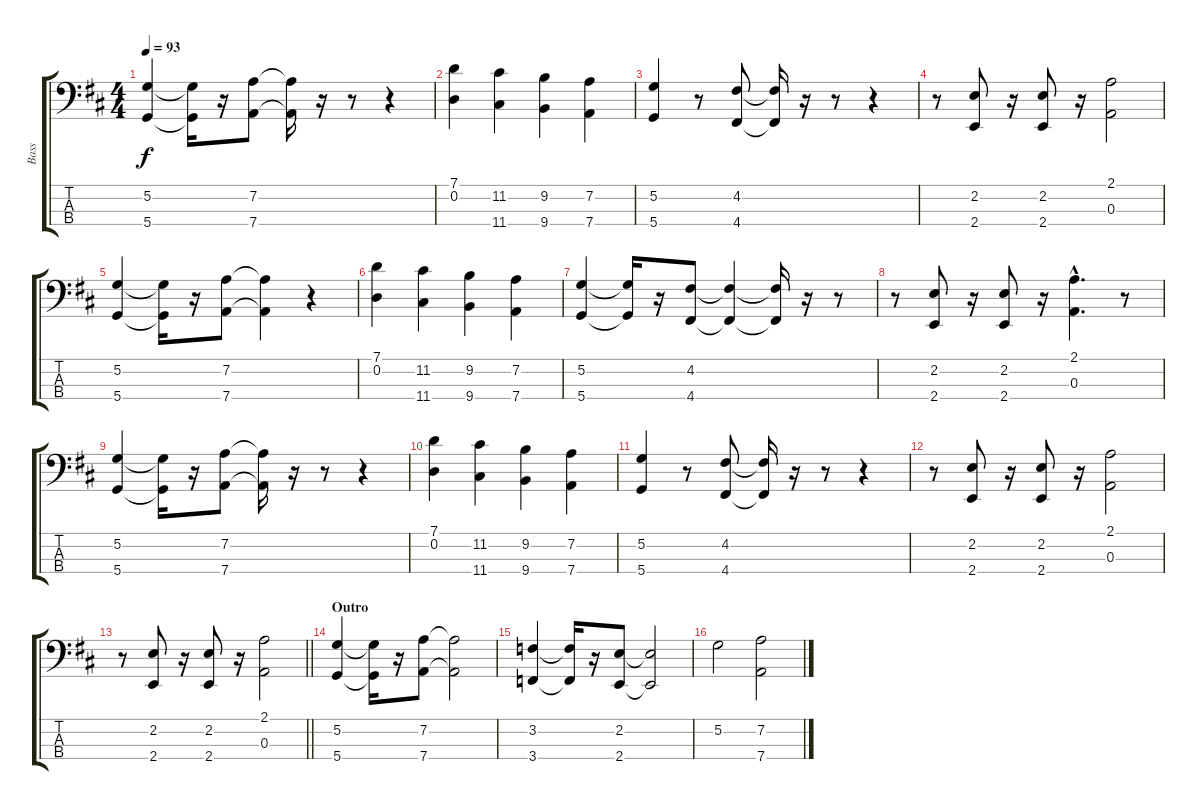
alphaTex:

\track ("Bass" "Bass") {instrument fretlessbass}
\staff {score tabs}
\tuning (G2 D2 A1 D1) {hide}
\ts (4 4)
\tempo 93
\clef f4
\ks d
(5.2 5.4).4{dy f} (5.2{t} 5.4{t}).16 r.16 (7.2 7.4).8 (7.2{t} 7.4{t}).16 r.16 r.8 r.4 |
(7.1 0.2).4 (11.2 11.4).4 (9.2 9.4).4 (7.2 7.4).4 |
(5.2 5.4).4 r.8 (4.2 4.4).8 (4.2{t} 4.4{t}).16 r.16 r.8 r.4 |
r.8 (2.2 2.4).8 r.16 (2.2 2.4).8 r.16 (2.1 0.3).2 |
(5.2 5.4).4 (5.2{t} 5.4{t}).16 r.16 (7.2 7.4).8 (7.2{t} 7.4{t}).4 r.4 |
(7.1 0.2).4 (11.2 11.4).4 (9.2 9.4).4 (7.2 7.4).4 |
(5.2 5.4).4 (5.2{t} 5.4{t}).16 r.16 (4.2 4.4).8 (4.2{t} 4.4{t}).4 (4.2{t} 4.4{t}).16 r.16 r.8 |
r.8 (2.2 2.4).8 r.16 (2.2 2.4).8 r.16 (2.1{hac} 0.3{hac}).4{d} r.8 |
(5.2 5.4).4 (5.2{t} 5.4{t}).16 r.16 (7.2 7.4).8 (7.2{t} 7.4{t}).16 r.16 r.8 r.4 |
(7.1 0.2).4 (11.2 11.4).4 (9.2 9.4).4 (7.2 7.4).4 |
(5.2 5.4).4 r.8 (4.2 4.4).8 (4.2{t} 4.4{t}).16 r.16 r.8 r.4 |
r.8 (2.2 2.4).8 r.16 (2.2 2.4).8 r.16 (2.1 0.3).2 |
\barLineRight lightlight
r.8 (2.2 2.4).8 r.16 (2.2 2.4).8 r.16 (2.1 0.3).2 |
\section ("" "Outro")
(5.2 5.4).4 (5.2{t} 5.4{t}).16 r.16 (7.2 7.4).8 (7.2{t} 7.4{t}).2 |
(3.2 3.4).4 (3.2{t} 3.4{t}).16 r.16 (2.2 2.4).8 (2.2{t} 2.4{t}).2 |
5.2.2 (7.2 7.4).2
